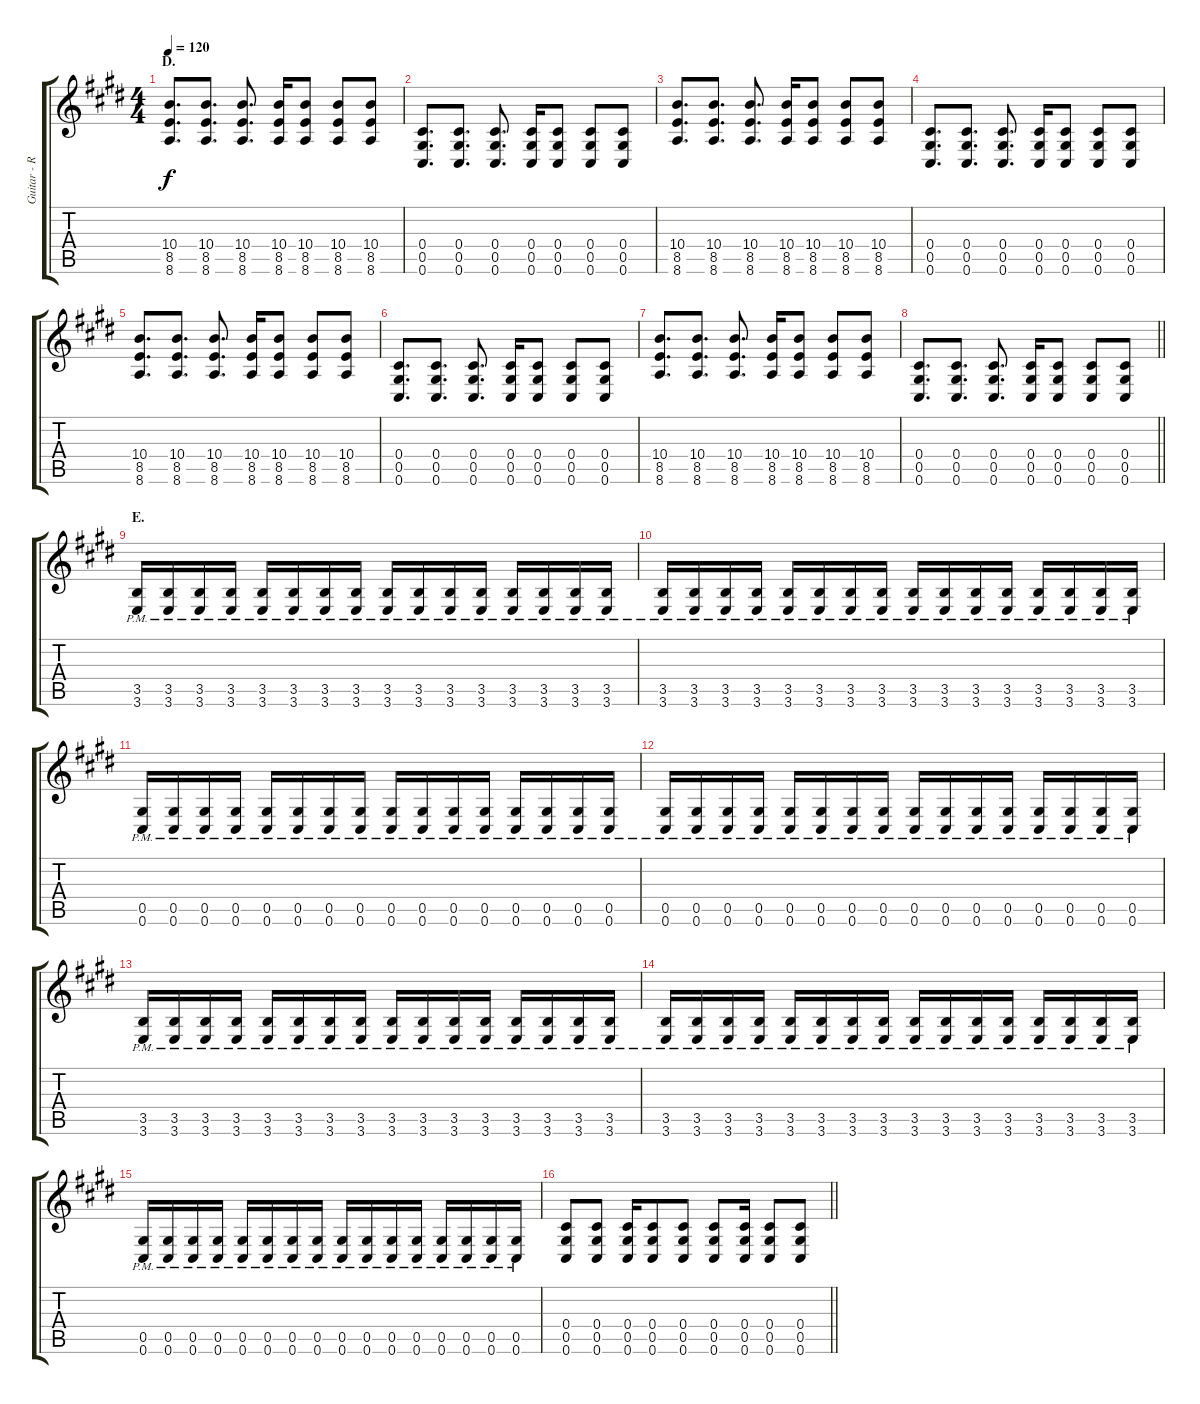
\track ("Guitar - Right" "Guitar - R") {instrument distortionguitar}
\staff {score tabs}
\tuning (Eb4 Bb3 Gb3 Db3 Ab2 Db2) {hide}
\ts (4 4)
\section ("" "D.")
\tempo 120
\clef g2
\ks e
(10.4 8.5 8.6).8{d dy f} (10.4 8.5 8.6).8{d} (10.4 8.5 8.6).8{d} (10.4 8.5 8.6).16 (10.4 8.5 8.6).8 (10.4 8.5 8.6).8 (10.4 8.5 8.6).8 |
(0.4 0.5 0.6).8{d} (0.4 0.5 0.6).8{d} (0.4 0.5 0.6).8{d} (0.4 0.5 0.6).16 (0.4 0.5 0.6).8 (0.4 0.5 0.6).8 (0.4 0.5 0.6).8 |
(10.4 8.5 8.6).8{d} (10.4 8.5 8.6).8{d} (10.4 8.5 8.6).8{d} (10.4 8.5 8.6).16 (10.4 8.5 8.6).8 (10.4 8.5 8.6).8 (10.4 8.5 8.6).8 |
(0.4 0.5 0.6).8{d} (0.4 0.5 0.6).8{d} (0.4 0.5 0.6).8{d} (0.4 0.5 0.6).16 (0.4 0.5 0.6).8 (0.4 0.5 0.6).8 (0.4 0.5 0.6).8 |
(10.4 8.5 8.6).8{d} (10.4 8.5 8.6).8{d} (10.4 8.5 8.6).8{d} (10.4 8.5 8.6).16 (10.4 8.5 8.6).8 (10.4 8.5 8.6).8 (10.4 8.5 8.6).8 |
(0.4 0.5 0.6).8{d} (0.4 0.5 0.6).8{d} (0.4 0.5 0.6).8{d} (0.4 0.5 0.6).16 (0.4 0.5 0.6).8 (0.4 0.5 0.6).8 (0.4 0.5 0.6).8 |
(10.4 8.5 8.6).8{d} (10.4 8.5 8.6).8{d} (10.4 8.5 8.6).8{d} (10.4 8.5 8.6).16 (10.4 8.5 8.6).8 (10.4 8.5 8.6).8 (10.4 8.5 8.6).8 |
\barLineRight lightlight
(0.4 0.5 0.6).8{d} (0.4 0.5 0.6).8{d} (0.4 0.5 0.6).8{d} (0.4 0.5 0.6).16 (0.4 0.5 0.6).8 (0.4 0.5 0.6).8 (0.4 0.5 0.6).8 |
\section ("" "E.")
(3.5{pm} 3.6{pm}).16 (3.5{pm} 3.6{pm}).16 (3.5{pm} 3.6{pm}).16 (3.5{pm} 3.6{pm}).16 (3.5{pm} 3.6{pm}).16 (3.5{pm} 3.6{pm}).16 (3.5{pm} 3.6{pm}).16 (3.5{pm} 3.6{pm}).16 (3.5{pm} 3.6{pm}).16 (3.5{pm} 3.6{pm}).16 (3.5{pm} 3.6{pm}).16 (3.5{pm} 3.6{pm}).16 (3.5{pm} 3.6{pm}).16 (3.5{pm} 3.6{pm}).16 (3.5{pm} 3.6{pm}).16 (3.5{pm} 3.6{pm}).16 |
(3.5{pm} 3.6{pm}).16 (3.5{pm} 3.6{pm}).16 (3.5{pm} 3.6{pm}).16 (3.5{pm} 3.6{pm}).16 (3.5{pm} 3.6{pm}).16 (3.5{pm} 3.6{pm}).16 (3.5{pm} 3.6{pm}).16 (3.5{pm} 3.6{pm}).16 (3.5{pm} 3.6{pm}).16 (3.5{pm} 3.6{pm}).16 (3.5{pm} 3.6{pm}).16 (3.5{pm} 3.6{pm}).16 (3.5{pm} 3.6{pm}).16 (3.5{pm} 3.6{pm}).16 (3.5{pm} 3.6{pm}).16 (3.5{pm} 3.6{pm}).16 |
(0.5{pm} 0.6{pm}).16 (0.5{pm} 0.6{pm}).16 (0.5{pm} 0.6{pm}).16 (0.5{pm} 0.6{pm}).16 (0.5{pm} 0.6{pm}).16 (0.5{pm} 0.6{pm}).16 (0.5{pm} 0.6{pm}).16 (0.5{pm} 0.6{pm}).16 (0.5{pm} 0.6{pm}).16 (0.5{pm} 0.6{pm}).16 (0.5{pm} 0.6{pm}).16 (0.5{pm} 0.6{pm}).16 (0.5{pm} 0.6{pm}).16 (0.5{pm} 0.6{pm}).16 (0.5{pm} 0.6{pm}).16 (0.5{pm} 0.6{pm}).16 |
(0.5{pm} 0.6{pm}).16 (0.5{pm} 0.6{pm}).16 (0.5{pm} 0.6{pm}).16 (0.5{pm} 0.6{pm}).16 (0.5{pm} 0.6{pm}).16 (0.5{pm} 0.6{pm}).16 (0.5{pm} 0.6{pm}).16 (0.5{pm} 0.6{pm}).16 (0.5{pm} 0.6{pm}).16 (0.5{pm} 0.6{pm}).16 (0.5{pm} 0.6{pm}).16 (0.5{pm} 0.6{pm}).16 (0.5{pm} 0.6{pm}).16 (0.5{pm} 0.6{pm}).16 (0.5{pm} 0.6{pm}).16 (0.5{pm} 0.6{pm}).16 |
(3.5{pm} 3.6{pm}).16 (3.5{pm} 3.6{pm}).16 (3.5{pm} 3.6{pm}).16 (3.5{pm} 3.6{pm}).16 (3.5{pm} 3.6{pm}).16 (3.5{pm} 3.6{pm}).16 (3.5{pm} 3.6{pm}).16 (3.5{pm} 3.6{pm}).16 (3.5{pm} 3.6{pm}).16 (3.5{pm} 3.6{pm}).16 (3.5{pm} 3.6{pm}).16 (3.5{pm} 3.6{pm}).16 (3.5{pm} 3.6{pm}).16 (3.5{pm} 3.6{pm}).16 (3.5{pm} 3.6{pm}).16 (3.5{pm} 3.6{pm}).16 |
(3.5{pm} 3.6{pm}).16 (3.5{pm} 3.6{pm}).16 (3.5{pm} 3.6{pm}).16 (3.5{pm} 3.6{pm}).16 (3.5{pm} 3.6{pm}).16 (3.5{pm} 3.6{pm}).16 (3.5{pm} 3.6{pm}).16 (3.5{pm} 3.6{pm}).16 (3.5{pm} 3.6{pm}).16 (3.5{pm} 3.6{pm}).16 (3.5{pm} 3.6{pm}).16 (3.5{pm} 3.6{pm}).16 (3.5{pm} 3.6{pm}).16 (3.5{pm} 3.6{pm}).16 (3.5{pm} 3.6{pm}).16 (3.5{pm} 3.6{pm}).16 |
(0.5{pm} 0.6{pm}).16 (0.5{pm} 0.6{pm}).16 (0.5{pm} 0.6{pm}).16 (0.5{pm} 0.6{pm}).16 (0.5{pm} 0.6{pm}).16 (0.5{pm} 0.6{pm}).16 (0.5{pm} 0.6{pm}).16 (0.5{pm} 0.6{pm}).16 (0.5{pm} 0.6{pm}).16 (0.5{pm} 0.6{pm}).16 (0.5{pm} 0.6{pm}).16 (0.5{pm} 0.6{pm}).16 (0.5{pm} 0.6{pm}).16 (0.5{pm} 0.6{pm}).16 (0.5{pm} 0.6{pm}).16 (0.5{pm} 0.6{pm}).16 |
\barLineRight lightlight
(0.4 0.5 0.6).8 (0.4 0.5 0.6).8 (0.4 0.5 0.6).16 (0.4 0.5 0.6).8 (0.4 0.5 0.6).8 (0.4 0.5 0.6).8 (0.4 0.5 0.6).16 (0.4 0.5 0.6).8 (0.4 0.5 0.6).8
